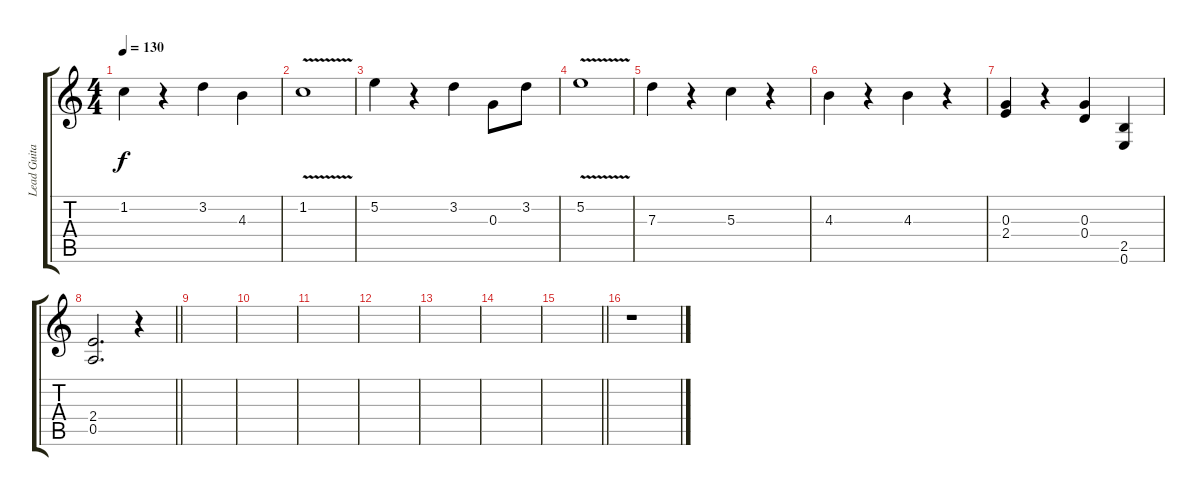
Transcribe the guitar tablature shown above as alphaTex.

\track ("Lead Guitar" "Lead Guita") {instrument distortionguitar}
\staff {score tabs}
\tuning (E4 B3 G3 D3 A2 E2) {hide}
\ts (4 4)
\tempo 130
\clef g2
\ks c
1.2.4{dy f volume 7 balance 8} r.4 3.2.4 4.3.4 |
1.2{v}.1 |
5.2.4 r.4 3.2.4 0.3.8 3.2.8 |
5.2{v}.1 |
7.3.4 r.4 5.3.4 r.4 |
4.3.4 r.4 4.3.4 r.4 |
(0.3 2.4).4 r.4 (0.3 0.4).4 (2.5 0.6).4 |
\barLineRight lightlight
(2.4 0.5).2{d} r.4 |
|
|
|
|
|
|
\barLineRight lightlight
|
r.1{balance 8}
